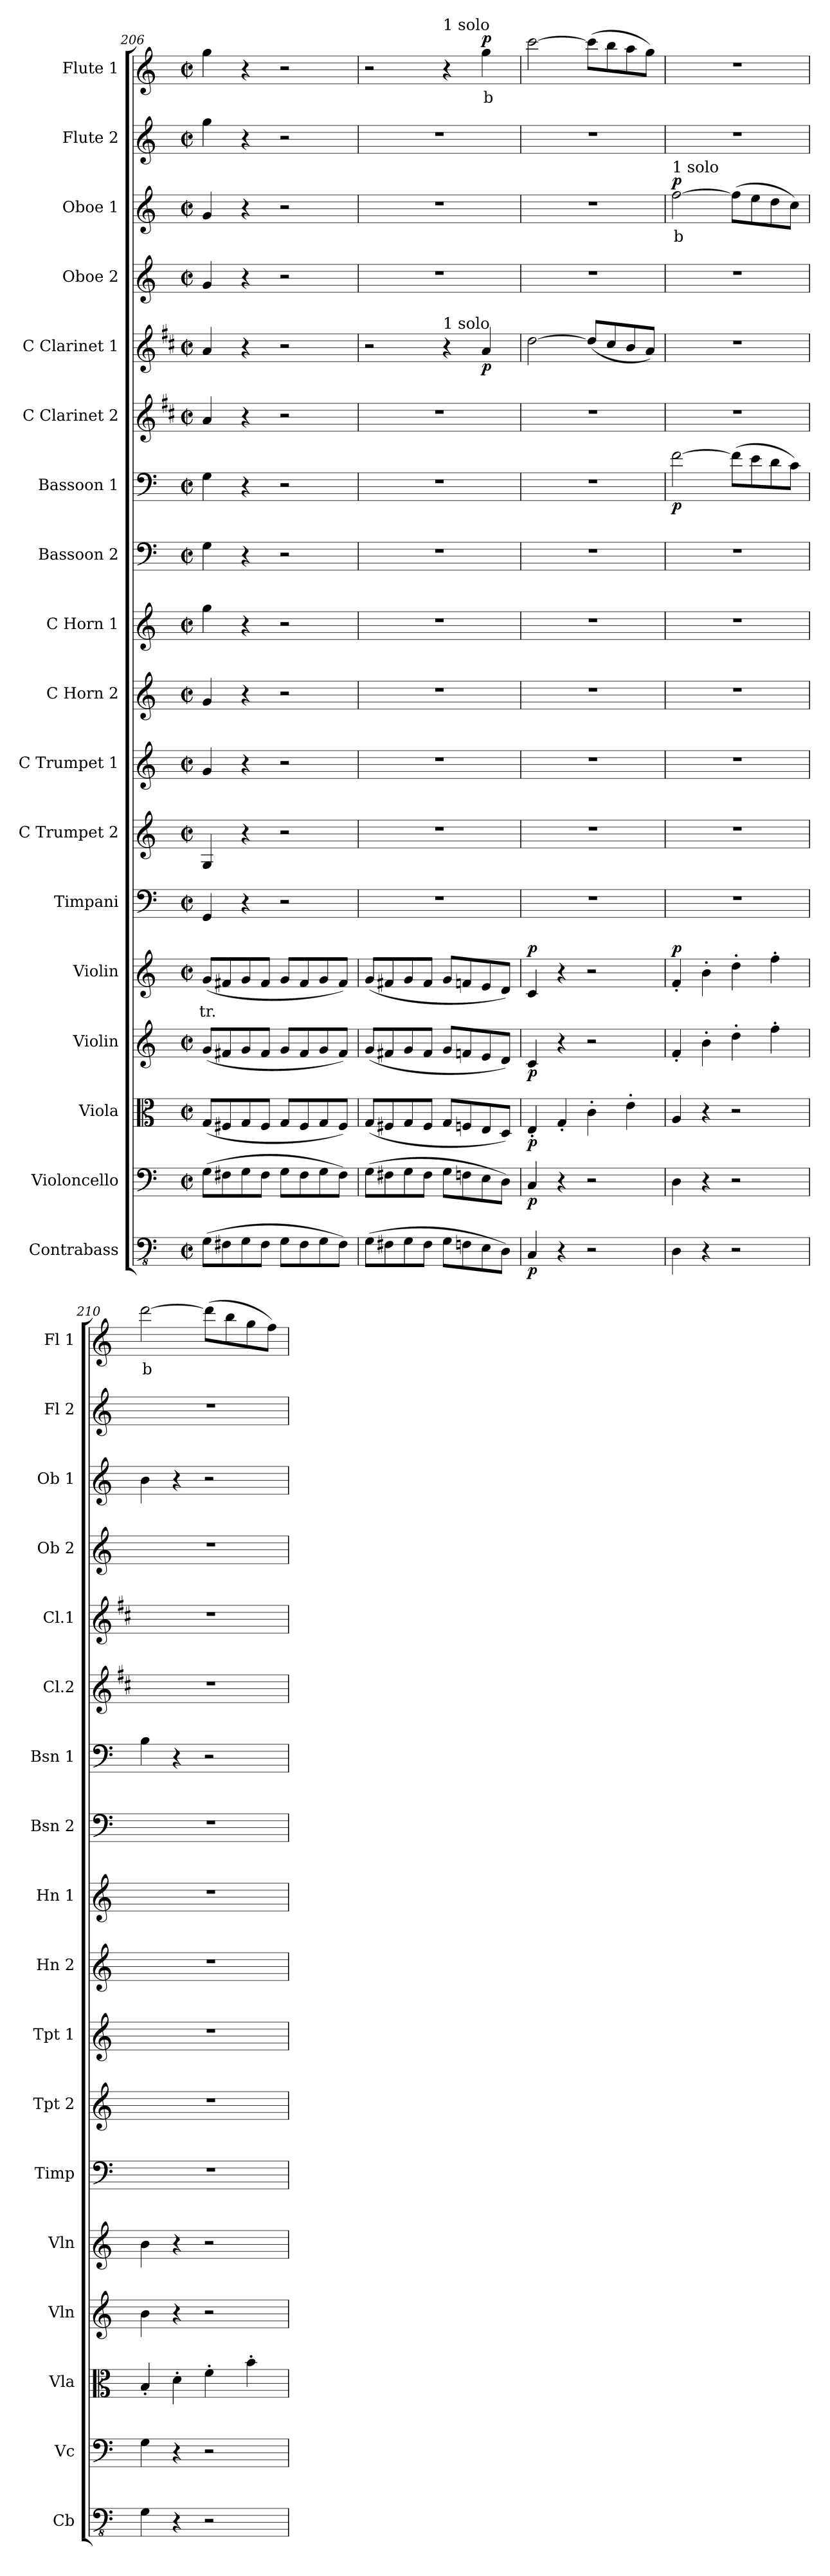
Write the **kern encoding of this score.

**kern	**dynam	**kern	**dynam	**kern	**dynam	**kern	**dynam	**kern	**text	**dynam	**kern	**kern	**kern	**kern	**kern	**kern	**kern	**dynam	**kern	**kern	**dynam	**kern	**kern	**text	**dynam	**kern	**kern	**text	**dynam
*part18	*part18	*part17	*part17	*part16	*part16	*part15	*part15	*part14	*part14	*part14	*part13	*part12	*part11	*part10	*part9	*part8	*part7	*part7	*part6	*part5	*part5	*part4	*part3	*part3	*part3	*part2	*part1	*part1	*part1
*staff18	*staff18	*staff17	*staff17	*staff16	*staff16	*staff15	*staff15	*staff14	*staff14	*staff14	*staff13	*staff12	*staff11	*staff10	*staff9	*staff8	*staff7	*staff7	*staff6	*staff5	*staff5	*staff4	*staff3	*staff3	*staff3	*staff2	*staff1	*staff1	*staff1
*I"Contrabass	*	*I"Violoncello	*	*I"Viola	*	*I"Violin	*	*I"Violin	*	*	*I"Timpani	*I"C Trumpet 2	*I"C Trumpet 1	*I"C Horn 2	*I"C Horn 1	*I"Bassoon 2	*I"Bassoon 1	*	*I"C Clarinet 2	*I"C Clarinet 1	*	*I"Oboe 2	*I"Oboe 1	*	*	*I"Flute 2	*I"Flute 1	*	*
*I'Cb	*	*I'Vc	*	*I'Vla	*	*I'Vln	*	*I'Vln	*	*	*I'Timp	*I'Tpt 2	*I'Tpt 1	*I'Hn 2	*I'Hn 1	*I'Bsn 2	*I'Bsn 1	*	*I'Cl.2	*I'Cl.1	*	*I'Ob 2	*I'Ob 1	*	*	*I'Fl 2	*I'Fl 1	*	*
*clefFv4	*	*clefF4	*	*clefC3	*	*clefG2	*	*clefG2	*	*	*clefF4	*clefG2	*clefG2	*clefG2	*clefG2	*clefF4	*clefF4	*	*clefG2	*clefG2	*	*clefG2	*clefG2	*	*	*clefG2	*clefG2	*	*
*	*	*	*	*	*	*	*	*	*	*	*	*	*	*ITrd7c12	*ITrd7c12	*	*	*	*ITrd1c2	*ITrd1c2	*	*	*	*	*	*	*	*	*
*k[]	*	*k[]	*	*k[]	*	*k[]	*	*k[]	*	*	*k[]	*k[]	*k[]	*k[]	*k[]	*k[]	*k[]	*	*k[]	*k[]	*	*k[]	*k[]	*	*	*k[]	*k[]	*	*
*M2/2	*	*M2/2	*	*M2/2	*	*M2/2	*	*M2/2	*	*	*M2/2	*M2/2	*M2/2	*M2/2	*M2/2	*M2/2	*M2/2	*	*M2/2	*M2/2	*	*M2/2	*M2/2	*	*	*M2/2	*M2/2	*	*
*met(c|)	*	*met(c|)	*	*met(c|)	*	*met(c|)	*	*met(c|)	*	*	*met(c|)	*met(c|)	*met(c|)	*met(c|)	*met(c|)	*met(c|)	*met(c|)	*	*met(c|)	*met(c|)	*	*met(c|)	*met(c|)	*	*	*met(c|)	*met(c|)	*	*
=206	=206	=206	=206	=206	=206	=206	=206	=206	=206	=206	=206	=206	=206	=206	=206	=206	=206	=206	=206	=206	=206	=206	=206	=206	=206	=206	=206	=206	=206
!	!	!	!	!	!	!	!	!	!LO:LY:b:color=#FF0000	!	!	!	!	!	!	!	!	!	!	!	!	!	!	!	!	!	!	!	!
(>8GG\L	.	(>8G\L	.	(<8G/L	.	(<8g/L	.	(<8g/L	tr.	.	4GG/	4G/	4g/	4G/	4g\	4G\	4G\	.	4g/	4g/	.	4g/	4g/	.	.	4gg\	4gg\	.	.
8FF#X\	.	8F#X\	.	8F#X/	.	8f#X/	.	8f#X/	.	.	.	.	.	.	.	.	.	.	.	.	.	.	.	.	.	.	.	.	.
8GG\	.	8G\	.	8G/	.	8g/	.	8g/	.	.	4r	4r	4r	4r	4r	4r	4r	.	4r	4r	.	4r	4r	.	.	4r	4r	.	.
8FF#\J	.	8F#\J	.	8F#/J	.	8f#/J	.	8f#/J	.	.	.	.	.	.	.	.	.	.	.	.	.	.	.	.	.	.	.	.	.
8GG\L	.	8G\L	.	8G/L	.	8g/L	.	8g/L	.	.	2r	2r	2r	2r	2r	2r	2r	.	2r	2r	.	2r	2r	.	.	2r	2r	.	.
8FF#\	.	8F#\	.	8F#/	.	8f#/	.	8f#/	.	.	.	.	.	.	.	.	.	.	.	.	.	.	.	.	.	.	.	.	.
8GG\	.	8G\	.	8G/	.	8g/	.	8g/	.	.	.	.	.	.	.	.	.	.	.	.	.	.	.	.	.	.	.	.	.
8FF#\J)	.	8F#\J)	.	8F#/J)	.	8f#/J)	.	8f#/J)	.	.	.	.	.	.	.	.	.	.	.	.	.	.	.	.	.	.	.	.	.
!!LO:PB:g=z
=207	=207	=207	=207	=207	=207	=207	=207	=207	=207	=207	=207	=207	=207	=207	=207	=207	=207	=207	=207	=207	=207	=207	=207	=207	=207	=207	=207	=207	=207
(>8GG\L	.	(>8G\L	.	(<8G/L	.	(<8g/L	.	(<8g/L	.	.	1r	1r	1r	1r	1r	1r	1r	.	1r	2r	.	1r	1r	.	.	1r	2r	.	.
8FF#X\	.	8F#X\	.	8F#X/	.	8f#X/	.	8f#X/	.	.	.	.	.	.	.	.	.	.	.	.	.	.	.	.	.	.	.	.	.
8GG\	.	8G\	.	8G/	.	8g/	.	8g/	.	.	.	.	.	.	.	.	.	.	.	.	.	.	.	.	.	.	.	.	.
8FF#\J	.	8F#\J	.	8F#/J	.	8f#/J	.	8f#/J	.	.	.	.	.	.	.	.	.	.	.	.	.	.	.	.	.	.	.	.	.
!	!	!	!	!	!	!	!	!	!	!	!	!	!	!	!	!	!	!	!	!	!	!	!	!	!	!	!LO:TX:a:t=1 solo	!	!
!	!	!	!	!	!	!	!	!	!	!	!	!	!	!	!	!	!	!	!	!LO:TX:a:t=1 solo	!	!	!	!	!	!	!	!	!
8GG\L	.	8G\L	.	8G/L	.	8g/L	.	8g/L	.	.	.	.	.	.	.	.	.	.	.	4r	.	.	.	.	.	.	4r	.	.
8FFn\	.	8Fn\	.	8Fn/	.	8fn/	.	8fn/	.	.	.	.	.	.	.	.	.	.	.	.	.	.	.	.	.	.	.	.	.
!	!	!	!	!	!	!	!	!	!	!	!	!	!	!	!	!	!	!	!	!	!LO:DY:b	!	!	!	!	!	!	!LO:LY:b:color=#FF0000	!LO:DY:b
8EE\	.	8E\	.	8E/	.	8e/	.	8e/	.	.	.	.	.	.	.	.	.	.	.	4g/	p	.	.	.	.	.	4gg\	b	p
8DD\J)	.	8D\J)	.	8D/J)	.	8d/J)	.	8d/J)	.	.	.	.	.	.	.	.	.	.	.	.	.	.	.	.	.	.	.	.	.
=208	=208	=208	=208	=208	=208	=208	=208	=208	=208	=208	=208	=208	=208	=208	=208	=208	=208	=208	=208	=208	=208	=208	=208	=208	=208	=208	=208	=208	=208
!	!LO:DY:b	!	!LO:DY:b	!	!LO:DY:b	!	!LO:DY:b	!	!	!LO:DY:b	!	!	!	!	!	!	!	!	!	!	!	!	!	!	!	!	!	!	!
4CC/	p	4C/	p	4E'/	p	4c/	p	4c/	.	p	1r	1r	1r	1r	1r	1r	1r	.	1r	[2cc\	.	1r	1r	.	.	1r	[2ccc\	.	.
4r	.	4r	.	4G'/	.	4r	.	4r	.	.	.	.	.	.	.	.	.	.	.	.	.	.	.	.	.	.	.	.	.
2r	.	2r	.	4c'\	.	2r	.	2r	.	.	.	.	.	.	.	.	.	.	.	(<8cc/L]	.	.	.	.	.	.	(>8ccc\L]	.	.
.	.	.	.	.	.	.	.	.	.	.	.	.	.	.	.	.	.	.	.	8b/	.	.	.	.	.	.	8bb\	.	.
.	.	.	.	4e'\	.	.	.	.	.	.	.	.	.	.	.	.	.	.	.	8a/	.	.	.	.	.	.	8aa\	.	.
.	.	.	.	.	.	.	.	.	.	.	.	.	.	.	.	.	.	.	.	8g/J)	.	.	.	.	.	.	8gg\J)	.	.
=209	=209	=209	=209	=209	=209	=209	=209	=209	=209	=209	=209	=209	=209	=209	=209	=209	=209	=209	=209	=209	=209	=209	=209	=209	=209	=209	=209	=209	=209
!	!	!	!	!	!	!	!	!	!	!	!	!	!	!	!	!	!	!	!	!	!	!	!LO:TX:a:t=1 solo	!	!	!	!	!	!
!	!	!	!	!	!	!	!	!	!	!LO:DY:b	!	!	!	!	!	!	!	!LO:DY:b	!	!	!	!	!	!LO:LY:b:color=#FF0000	!LO:DY:b	!	!	!	!
4DD\	.	4D\	.	4A/	.	4f'/	.	4f'/	.	p	1r	1r	1r	1r	1r	1r	[2f\	p	1r	1r	.	1r	[2ff\	b	p	1r	1r	.	.
4r	.	4r	.	4r	.	4b'\	.	4b'\	.	.	.	.	.	.	.	.	.	.	.	.	.	.	.	.	.	.	.	.	.
2r	.	2r	.	2r	.	4dd'\	.	4dd'\	.	.	.	.	.	.	.	.	(>8f\L]	.	.	.	.	.	(>8ff\L]	.	.	.	.	.	.
.	.	.	.	.	.	.	.	.	.	.	.	.	.	.	.	.	8e\	.	.	.	.	.	8ee\	.	.	.	.	.	.
.	.	.	.	.	.	4ff'\	.	4ff'\	.	.	.	.	.	.	.	.	8d\	.	.	.	.	.	8dd\	.	.	.	.	.	.
.	.	.	.	.	.	.	.	.	.	.	.	.	.	.	.	.	8c\J)	.	.	.	.	.	8cc\J)	.	.	.	.	.	.
=210	=210	=210	=210	=210	=210	=210	=210	=210	=210	=210	=210	=210	=210	=210	=210	=210	=210	=210	=210	=210	=210	=210	=210	=210	=210	=210	=210	=210	=210
!	!	!	!	!	!	!	!	!	!	!	!	!	!	!	!	!	!	!	!	!	!	!	!	!	!	!	!	!LO:LY:b:color=#FF0000	!
4GG\	.	4G\	.	4B'/	.	4b\	.	4b\	.	.	1r	1r	1r	1r	1r	1r	4B\	.	1r	1r	.	1r	4b\	.	.	1r	[2ddd\	b	.
4r	.	4r	.	4d'\	.	4r	.	4r	.	.	.	.	.	.	.	.	4r	.	.	.	.	.	4r	.	.	.	.	.	.
2r	.	2r	.	4f'\	.	2r	.	2r	.	.	.	.	.	.	.	.	2r	.	.	.	.	.	2r	.	.	.	(>8ddd\L]	.	.
.	.	.	.	.	.	.	.	.	.	.	.	.	.	.	.	.	.	.	.	.	.	.	.	.	.	.	8bb\	.	.
.	.	.	.	4b'\	.	.	.	.	.	.	.	.	.	.	.	.	.	.	.	.	.	.	.	.	.	.	8gg\	.	.
.	.	.	.	.	.	.	.	.	.	.	.	.	.	.	.	.	.	.	.	.	.	.	.	.	.	.	8ff\J)	.	.
=	=	=	=	=	=	=	=	=	=	=	=	=	=	=	=	=	=	=	=	=	=	=	=	=	=	=	=	=	=
*-	*-	*-	*-	*-	*-	*-	*-	*-	*-	*-	*-	*-	*-	*-	*-	*-	*-	*-	*-	*-	*-	*-	*-	*-	*-	*-	*-	*-	*-
